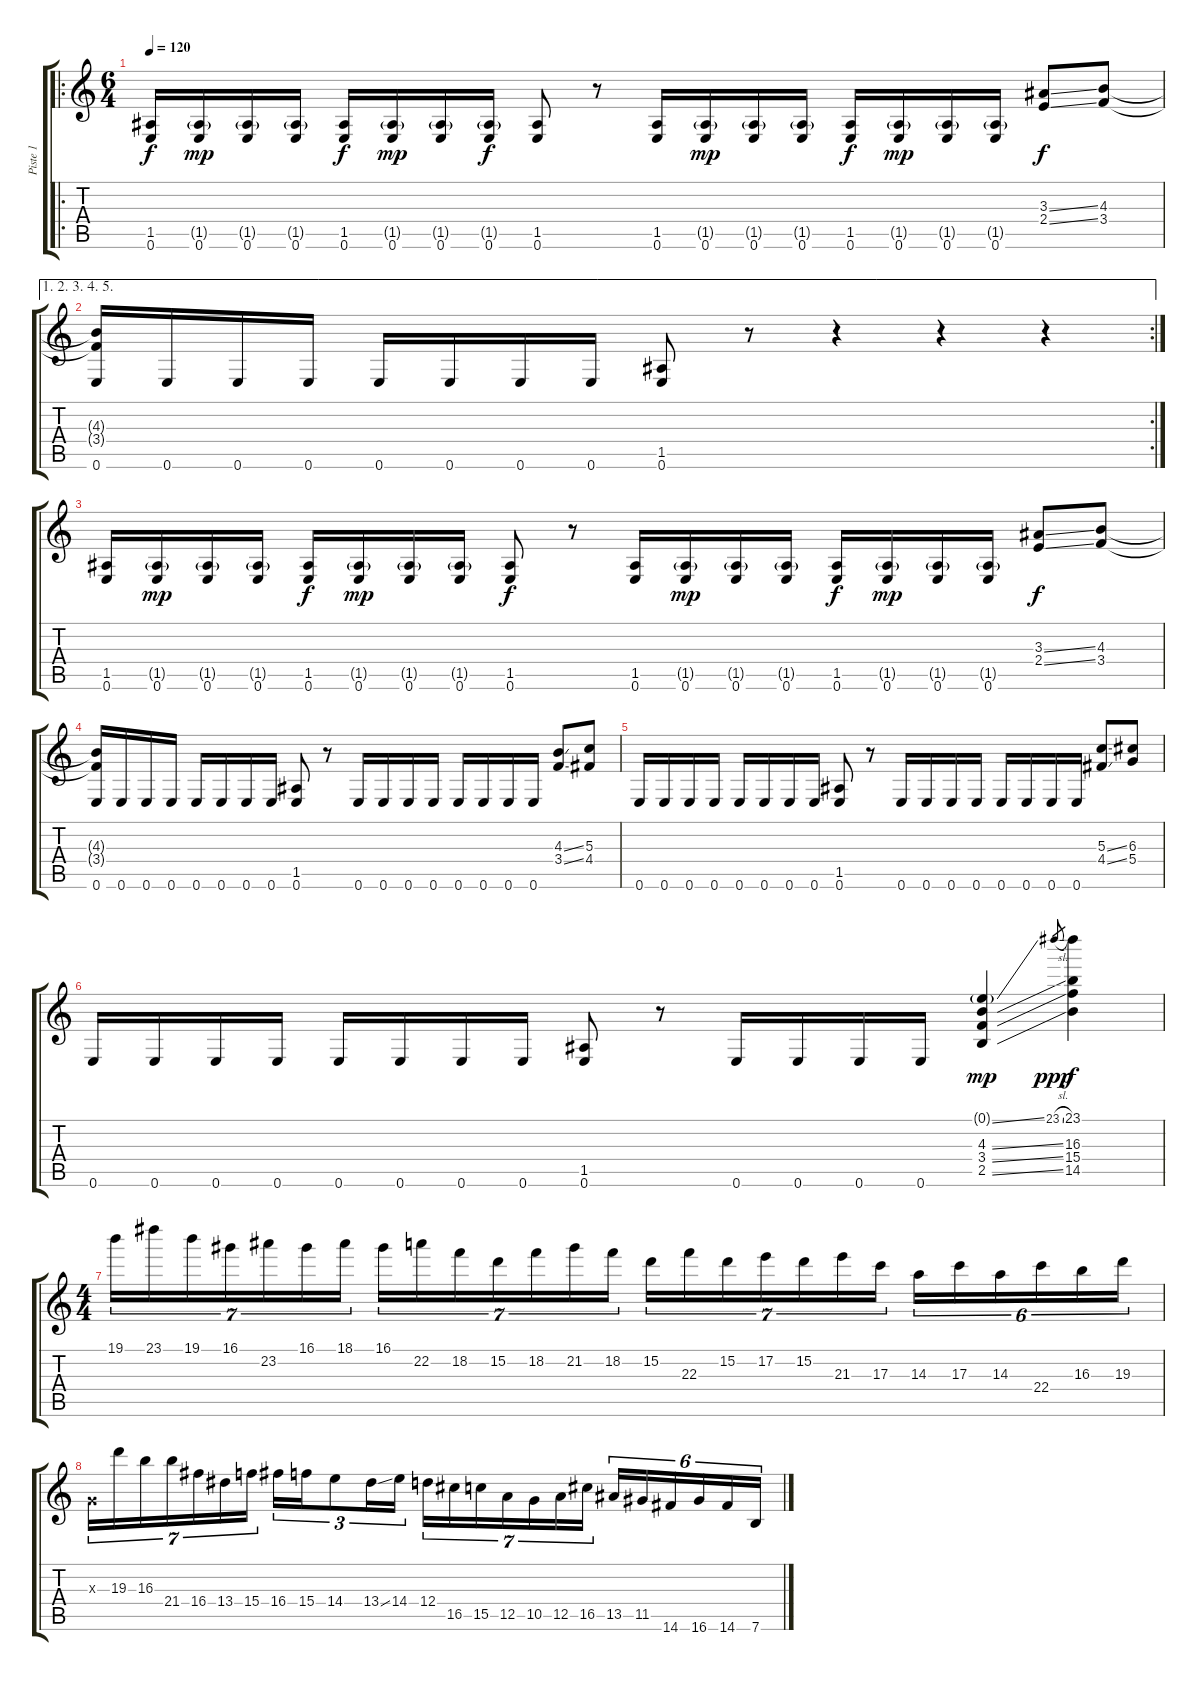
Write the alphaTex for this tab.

\track ("Piste 1" "Piste 1") {instrument distortionguitar}
\staff {score tabs}
\tuning (E4 B3 G3 D3 A2 E2) {hide}
\ro
\ts (6 4)
\tempo 120
\clef g2
\ks c
(1.5 0.6).16{dy f} (1.5{g} 0.6).16{dy mp} (1.5{g} 0.6).16 (1.5{g} 0.6).16 (1.5 0.6).16{dy f} (1.5{g} 0.6).16{dy mp} (1.5{g} 0.6).16 (1.5{g} 0.6).16{dy f} (1.5 0.6).8 r.8 (1.5 0.6).16 (1.5{g} 0.6).16{dy mp} (1.5{g} 0.6).16 (1.5{g} 0.6).16 (1.5 0.6).16{dy f} (1.5{g} 0.6).16{dy mp} (1.5{g} 0.6).16 (1.5{g} 0.6).16 (3.3{ss} 2.4{ss}).8{dy f} (4.3 3.4).8 |
\ae (1 2 3 4 5)
\rc 2
(4.3{t} 3.4{t} 0.6).16 0.6.16 0.6.16 0.6.16 0.6.16 0.6.16 0.6.16 0.6.16 (1.5 0.6).8 r.8 r.4 r.4 r.4 |
(1.5 0.6).16 (1.5{g} 0.6).16{dy mp} (1.5{g} 0.6).16 (1.5{g} 0.6).16 (1.5 0.6).16{dy f} (1.5{g} 0.6).16{dy mp} (1.5{g} 0.6).16 (1.5{g} 0.6).16 (1.5 0.6).8{dy f} r.8 (1.5 0.6).16 (1.5{g} 0.6).16{dy mp} (1.5{g} 0.6).16 (1.5{g} 0.6).16 (1.5 0.6).16{dy f} (1.5{g} 0.6).16{dy mp} (1.5{g} 0.6).16 (1.5{g} 0.6).16 (3.3{ss} 2.4{ss}).8{dy f} (4.3 3.4).8 |
(4.3{t} 3.4{t} 0.6).16 0.6.16 0.6.16 0.6.16 0.6.16 0.6.16 0.6.16 0.6.16 (1.5 0.6).8 r.8 0.6.16 0.6.16 0.6.16 0.6.16 0.6.16 0.6.16 0.6.16 0.6.16 (4.3{ss} 3.4{ss}).8 (5.3 4.4).8 |
0.6.16 0.6.16 0.6.16 0.6.16 0.6.16 0.6.16 0.6.16 0.6.16 (1.5 0.6).8 r.8 0.6.16 0.6.16 0.6.16 0.6.16 0.6.16 0.6.16 0.6.16 0.6.16 (5.3{ss} 4.4{ss}).8 (6.3 5.4).8 |
0.6.16 0.6.16 0.6.16 0.6.16 0.6.16 0.6.16 0.6.16 0.6.16 (1.5 0.6).8 r.8 0.6.16 0.6.16 0.6.16 0.6.16 (0.1{ss g} 4.3{ss} 3.4{ss} 2.5{ss}).4{dy mp} 23.1{sl}.8{gr dy ppp} (23.1 16.3 15.4 14.5).4{dy f} |
\ts (4 4)
19.1.16{tu (7 4)} 23.1.16{tu (7 4)} 19.1.16{tu (7 4)} 16.1.16{tu (7 4)} 23.2.16{tu (7 4)} 16.1.16{tu (7 4)} 18.1.16{tu (7 4)} 16.1.16{tu (7 4)} 22.2.16{tu (7 4)} 18.2.16{tu (7 4)} 15.2.16{tu (7 4)} 18.2.16{tu (7 4)} 21.2.16{tu (7 4)} 18.2.16{tu (7 4)} 15.2.16{tu (7 4)} 22.3.16{tu (7 4)} 15.2.16{tu (7 4)} 17.2.16{tu (7 4)} 15.2.16{tu (7 4)} 21.3.16{tu (7 4)} 17.3.16{tu (7 4)} 14.3.16{tu (6 4)} 17.3.16{tu (6 4)} 14.3.16{tu (6 4)} 22.4.16{tu (6 4)} 16.3.16{tu (6 4)} 19.3.16{tu (6 4)} |
0.3{x}.16{tu (7 4)} 19.3.16{tu (7 4)} 16.3.16{tu (7 4)} 21.4.16{tu (7 4)} 16.4.16{tu (7 4)} 13.4.16{tu (7 4)} 15.4.16{tu (7 4)} 16.4.16{tu (3 2)} 15.4.16{tu (3 2)} 14.4.8{tu (3 2)} 13.4{ss}.16{tu (3 2)} 14.4.16{tu (3 2)} 12.4.16{tu (7 4)} 16.5.16{tu (7 4)} 15.5.16{tu (7 4)} 12.5.16{tu (7 4)} 10.5.16{tu (7 4)} 12.5.16{tu (7 4)} 16.5.16{tu (7 4)} 13.5.16{tu (6 4)} 11.5.16{tu (6 4)} 14.6.16{tu (6 4)} 16.6.16{tu (6 4)} 14.6.16{tu (6 4)} 7.6.16{tu (6 4)}
